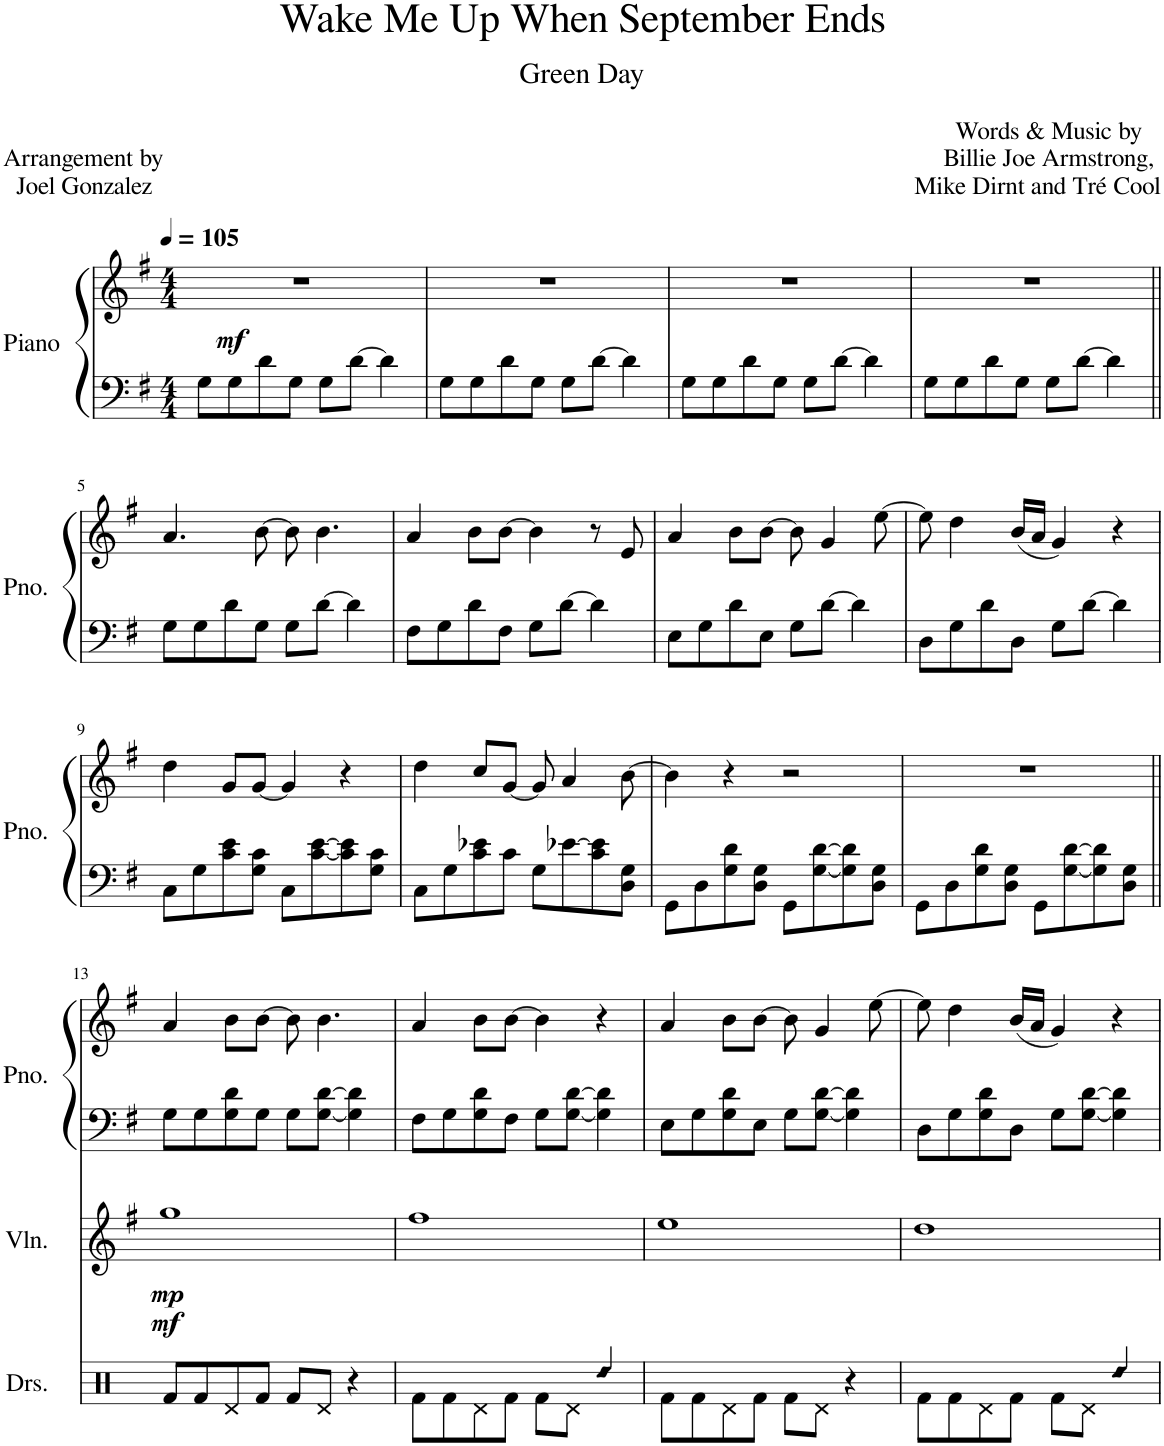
**kern	**dynam	**kern	**kern	**dynam
*part2	*part2	*part1	*part1	*part1
*staff3	*staff3	*staff2	*staff1	*staff1/2
*I"Violin	*	*I"Piano	*	*
*I'Vln.	*	*I'Pno.	*	*
*stria5	*	*	*	*
*clefG2	*	*clefF4	*clefG2	*
*k[f#]	*	*k[f#]	*k[f#]	*
*M4/4	*	*M4/4	*M4/4	*
*MM105	*	*MM105	*MM105	*
=1	=1	=1	=1	=1
*	*	*	*^	*
1r	.	8G\L	1r	8ryy	.
!	!	!	!	!	!LO:DY:b
.	.	8G\	.	2..ryy	mf
.	.	8d\	.	.	.
.	.	8G\J	.	.	.
.	.	8G\L	.	.	.
.	.	[8d\J	.	.	.
.	.	4d\]	.	.	.
*	*	*	*v	*v	*
=2	=2	=2	=2	=2
1r	.	8G\L	1r	.
.	.	8G\	.	.
.	.	8d\	.	.
.	.	8G\J	.	.
.	.	8G\L	.	.
.	.	[8d\J	.	.
.	.	4d\]	.	.
=3	=3	=3	=3	=3
1r	.	8G\L	1r	.
.	.	8G\	.	.
.	.	8d\	.	.
.	.	8G\J	.	.
.	.	8G\L	.	.
.	.	[8d\J	.	.
.	.	4d\]	.	.
=4	=4	=4	=4	=4
1r	.	8G\L	1r	.
.	.	8G\	.	.
.	.	8d\	.	.
.	.	8G\J	.	.
.	.	8G\L	.	.
.	.	[8d\J	.	.
.	.	4d\]	.	.
!!LO:LB:g=z
=5||	=5||	=5||	=5||	=5||
1r	.	8G\L	4.a/	.
.	.	8G\	.	.
.	.	8d\	.	.
.	.	8G\J	[8b\	.
.	.	8G\L	8b\]	.
.	.	[8d\J	4.b\	.
.	.	4d\]	.	.
=6	=6	=6	=6	=6
1r	.	8F#\L	4a/	.
.	.	8G\	.	.
.	.	8d\	8b\L	.
.	.	8F#\J	[8b\J	.
.	.	8G\L	4b\]	.
.	.	[8d\J	.	.
.	.	4d\]	8r	.
.	.	.	8e/	.
=7	=7	=7	=7	=7
1r	.	8E\L	4a/	.
.	.	8G\	.	.
.	.	8d\	8b\L	.
.	.	8E\J	[8b\J	.
.	.	8G\L	8b\]	.
.	.	[8d\J	4g/	.
.	.	4d\]	.	.
.	.	.	[8ee\	.
=8	=8	=8	=8	=8
1r	.	8D\L	8ee\]	.
.	.	8G\	4dd\	.
.	.	8d\	.	.
.	.	8D\J	(16b/LL	.
.	.	.	16a/JJ	.
.	.	8G\L	4g/)	.
.	.	[8d\J	.	.
.	.	4d\]	4r	.
!!LO:LB:g=z
=9	=9	=9	=9	=9
1r	.	8C\L	4dd\	.
.	.	8G\	.	.
.	.	8c\ 8e\	8g/L	.
.	.	8G\ 8c\J	[8g/J	.
.	.	8C\L	4g/]	.
.	.	[8c\ [8e\	.	.
.	.	8c\] 8e\]	4r	.
.	.	8G\ 8c\J	.	.
=10	=10	=10	=10	=10
1r	.	8C\L	4dd\	.
.	.	8G\	.	.
.	.	8c\ 8e-X\	8cc/L	.
.	.	8c\J	[8g/J	.
.	.	8G\L	8g/]	.
.	.	[8e-X\	4a/	.
.	.	8c\ 8e-\]	.	.
.	.	8D\ 8G\J	[8b\	.
=11	=11	=11	=11	=11
1r	.	8GG\L	4b\]	.
.	.	8D\	.	.
.	.	8G\ 8d\	4r	.
.	.	8D\ 8G\J	.	.
.	.	8GG\L	2r	.
.	.	[8G\ [8d\	.	.
.	.	8G\] 8d\]	.	.
.	.	8D\ 8G\J	.	.
=12	=12	=12	=12	=12
1r	.	8GG\L	1r	.
.	.	8D\	.	.
.	.	8G\ 8d\	.	.
.	.	8D\ 8G\J	.	.
.	.	8GG\L	.	.
.	.	[8G\ [8d\	.	.
.	.	8G\] 8d\]	.	.
.	.	8D\ 8G\J	.	.
!!LO:LB:g=z
=13||	=13||	=13||	=13||	=13||
!	!LO:DY:b	!	!	!
1gg	mp	8G\L	4a/	.
.	.	8G\	.	.
.	.	8G\ 8d\	8b\L	.
.	.	8G\J	[8b\J	.
.	.	8G\L	8b\]	.
.	.	[8G\ [8d\J	4.b\	.
.	.	4G\] 4d\]	.	.
=14	=14	=14	=14	=14
1ff#	.	8F#\L	4a/	.
.	.	8G\	.	.
.	.	8G\ 8d\	8b\L	.
.	.	8F#\J	[8b\J	.
.	.	8G\L	4b\]	.
.	.	[8G\ [8d\J	.	.
.	.	4G\] 4d\]	4r	.
=15	=15	=15	=15	=15
1ee	.	8E\L	4a/	.
.	.	8G\	.	.
.	.	8G\ 8d\	8b\L	.
.	.	8E\J	[8b\J	.
.	.	8G\L	8b\]	.
.	.	[8G\ [8d\J	4g/	.
.	.	4G\] 4d\]	.	.
.	.	.	[8ee\	.
=16	=16	=16	=16	=16
1dd	.	8D\L	8ee\]	.
.	.	8G\	4dd\	.
.	.	8G\ 8d\	.	.
.	.	8D\J	(16b/LL	.
.	.	.	16a/JJ	.
.	.	8G\L	4g/)	.
.	.	[8G\ [8d\J	.	.
.	.	4G\] 4d\]	4r	.
=	=	=	=	=
*-	*-	*-	*-	*-
